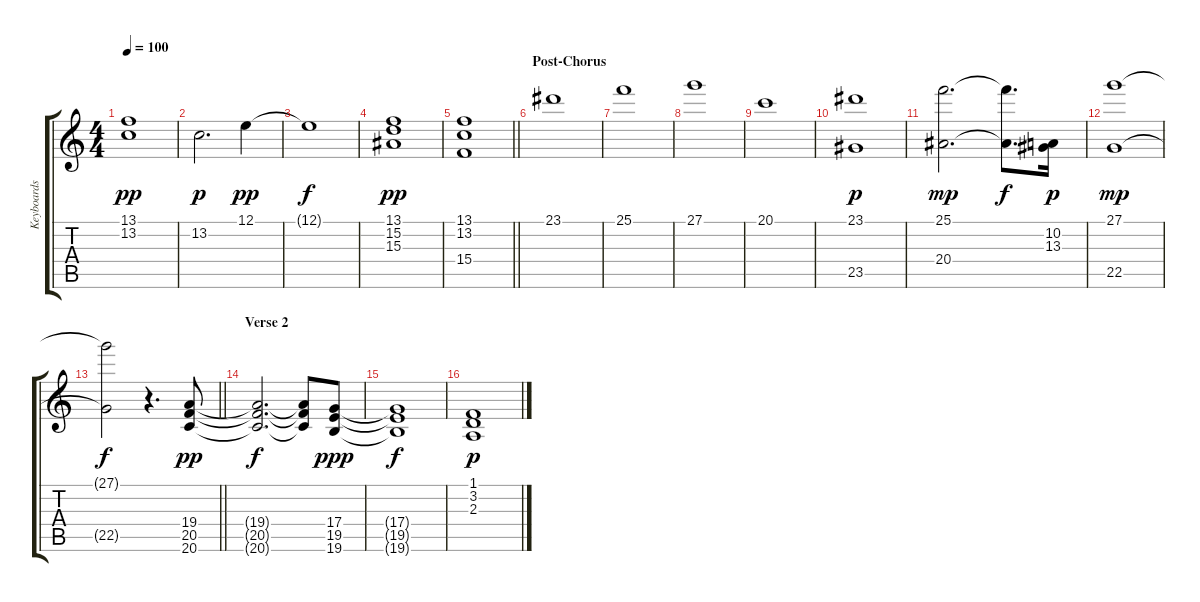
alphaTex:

\track ("Keyboards 1 (Bob Mayo)" "Keyboards ") {instrument stringensemble1}
\staff {score tabs}
\tuning (E4 B3 G3 D3 A2 E2) {hide}
\ts (4 4)
\tempo 100
\clef g2
\ks c
(13.1 13.2).1{dy pp} |
13.2.2{d dy p} 12.1.4{dy pp} |
12.1{t}.1{dy f} |
(13.1 15.2 15.3).1{dy pp} |
\barLineRight lightlight
(13.1 13.2 15.4).1 |
\section ("" "Post-Chorus")
23.1.1 |
25.1.1 |
27.1.1 |
20.1.1 |
(23.1 23.5).1{dy p} |
(25.1 20.4).2{d dy mp} (25.1{t} 20.4{t}).8{d dy f} (10.2 13.3).16{dy p} |
(27.1 22.5).1{dy mp} |
\barLineRight lightlight
(27.1{t} 22.5{t}).2{dy f} r.4{d} (19.4 20.5 20.6).8{dy pp} |
\section ("" "Verse 2")
(19.4{t} 20.5{t} 20.6{t}).2{d dy f} (19.4{t} 20.5{t} 20.6{t}).8 (17.4 19.5 19.6).8{dy ppp} |
(17.4{t} 19.5{t} 19.6{t}).1{dy f} |
(1.1 3.2 2.3).1{dy p}
